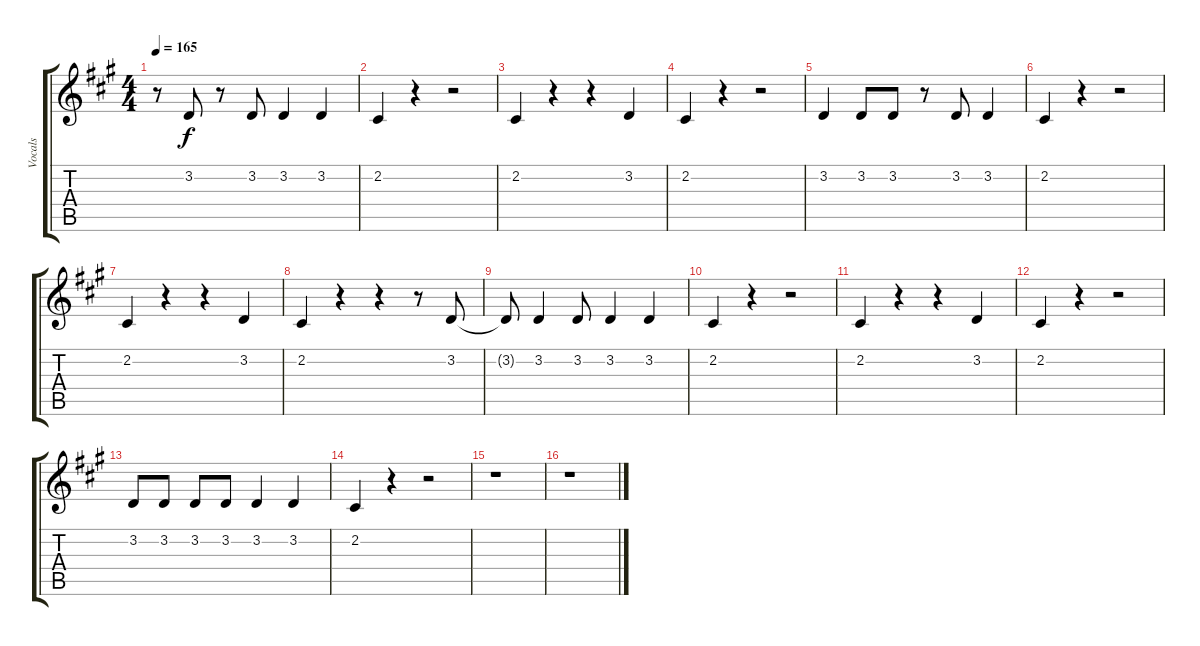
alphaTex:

\track ("Vocals" "Vocals") {instrument recorder}
\staff {score tabs}
\tuning (E4 B3 G3 D3 A2 E2) {hide}
\ts (4 4)
\tempo 165
\clef g2
\ks a
r.8{dy f} 3.2.8 r.8 3.2.8 3.2.4 3.2.4 |
2.2.4 r.4 r.2 |
2.2.4 r.4 r.4 3.2.4 |
2.2.4 r.4 r.2 |
3.2.4 3.2.8 3.2.8 r.8 3.2.8 3.2.4 |
2.2.4 r.4 r.2 |
2.2.4 r.4 r.4 3.2.4 |
2.2.4 r.4 r.4 r.8 3.2.8 |
3.2{t}.8 3.2.4 3.2.8 3.2.4 3.2.4 |
2.2.4 r.4 r.2 |
2.2.4 r.4 r.4 3.2.4 |
2.2.4 r.4 r.2 |
3.2.8 3.2.8 3.2.8 3.2.8 3.2.4 3.2.4 |
2.2.4 r.4 r.2 |
r.1 |
r.1
